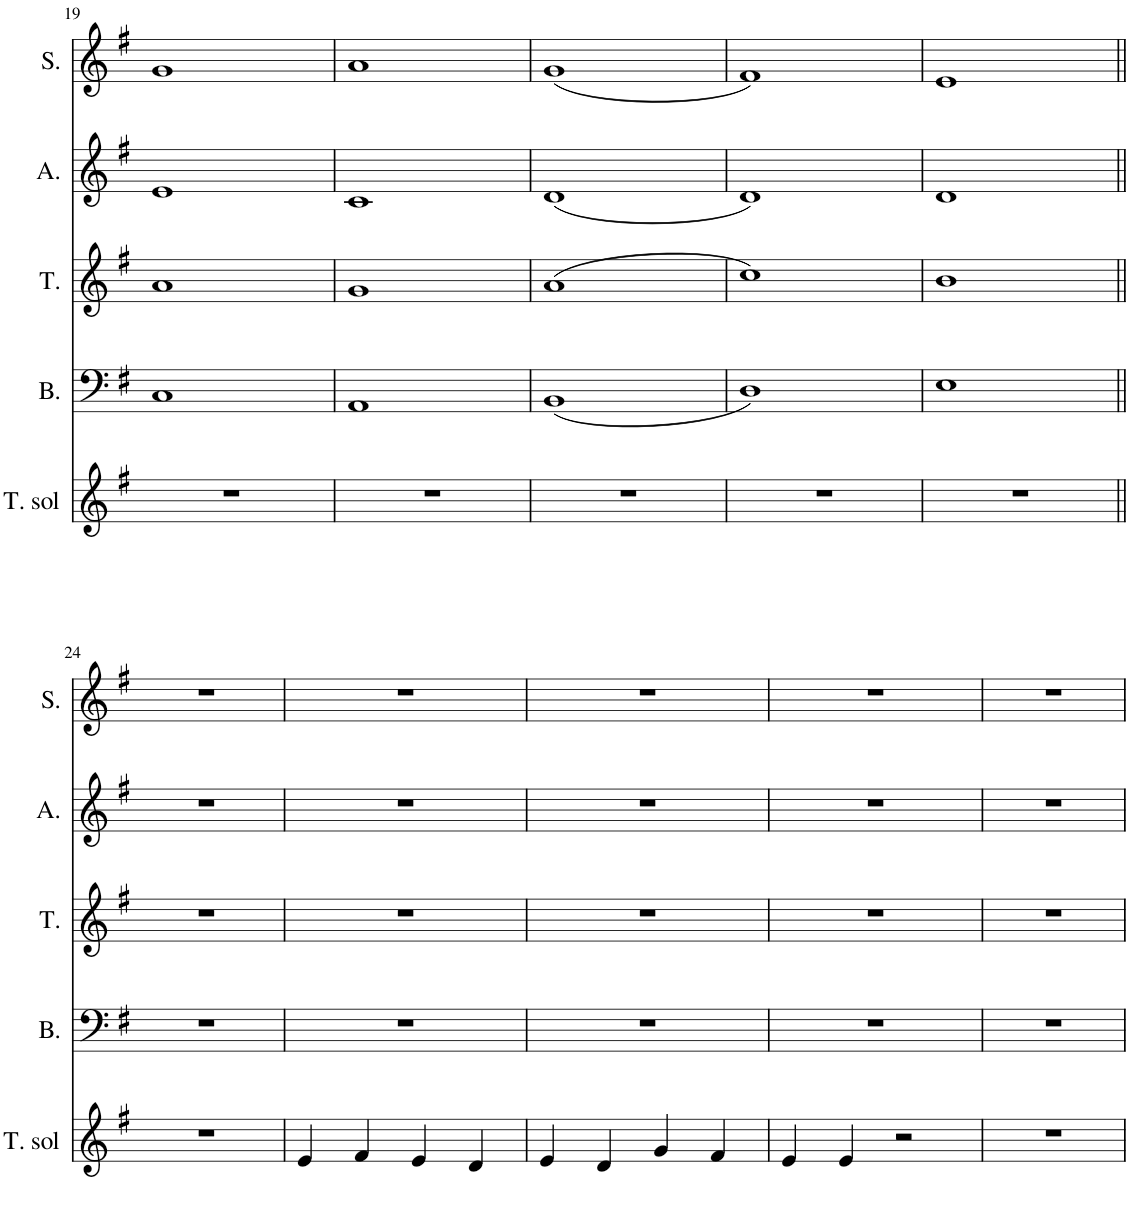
**kern	**kern	**kern	**kern	**kern
*part5	*part4	*part3	*part2	*part1
*staff5	*staff4	*staff3	*staff2	*staff1
*I"T. solo	*I"Bass	*I"Tenor	*I"Alto	*I"Soprano
*I'T. sol	*I'B.	*I'T.	*I'A.	*I'S.
!!LO:PB:g=z
*clefG2	*clefF4	*clefG2	*clefG2	*clefG2
*k[f#]	*k[f#]	*k[f#]	*k[f#]	*k[f#]
*M2/2	*M2/2	*M2/2	*M2/2	*M2/2
*met(c|)	*met(c|)	*met(c|)	*met(c|)	*met(c|)
=19	=19	=19	=19	=19
1r	1C	1a	1e	1g
=20	=20	=20	=20	=20
1r	1AA	1g	1c	1a
=21	=21	=21	=21	=21
1r	(1BB	(1a	(1d	(1g
=22	=22	=22	=22	=22
1r	1D)	1cc)	1d)	1f#)
=23	=23	=23	=23	=23
1r	1E	1b	1d	1e
!!LO:LB:g=z
=24||	=24||	=24||	=24||	=24||
1r	1r	1r	1r	1r
=25	=25	=25	=25	=25
4e/	1r	1r	1r	1r
4f#/	.	.	.	.
4e/	.	.	.	.
4d/	.	.	.	.
=26	=26	=26	=26	=26
4e/	1r	1r	1r	1r
4d/	.	.	.	.
4g/	.	.	.	.
4f#/	.	.	.	.
=27	=27	=27	=27	=27
4e/	1r	1r	1r	1r
4e/	.	.	.	.
2r	.	.	.	.
=28	=28	=28	=28	=28
1r	1r	1r	1r	1r
=	=	=	=	=
*-	*-	*-	*-	*-
